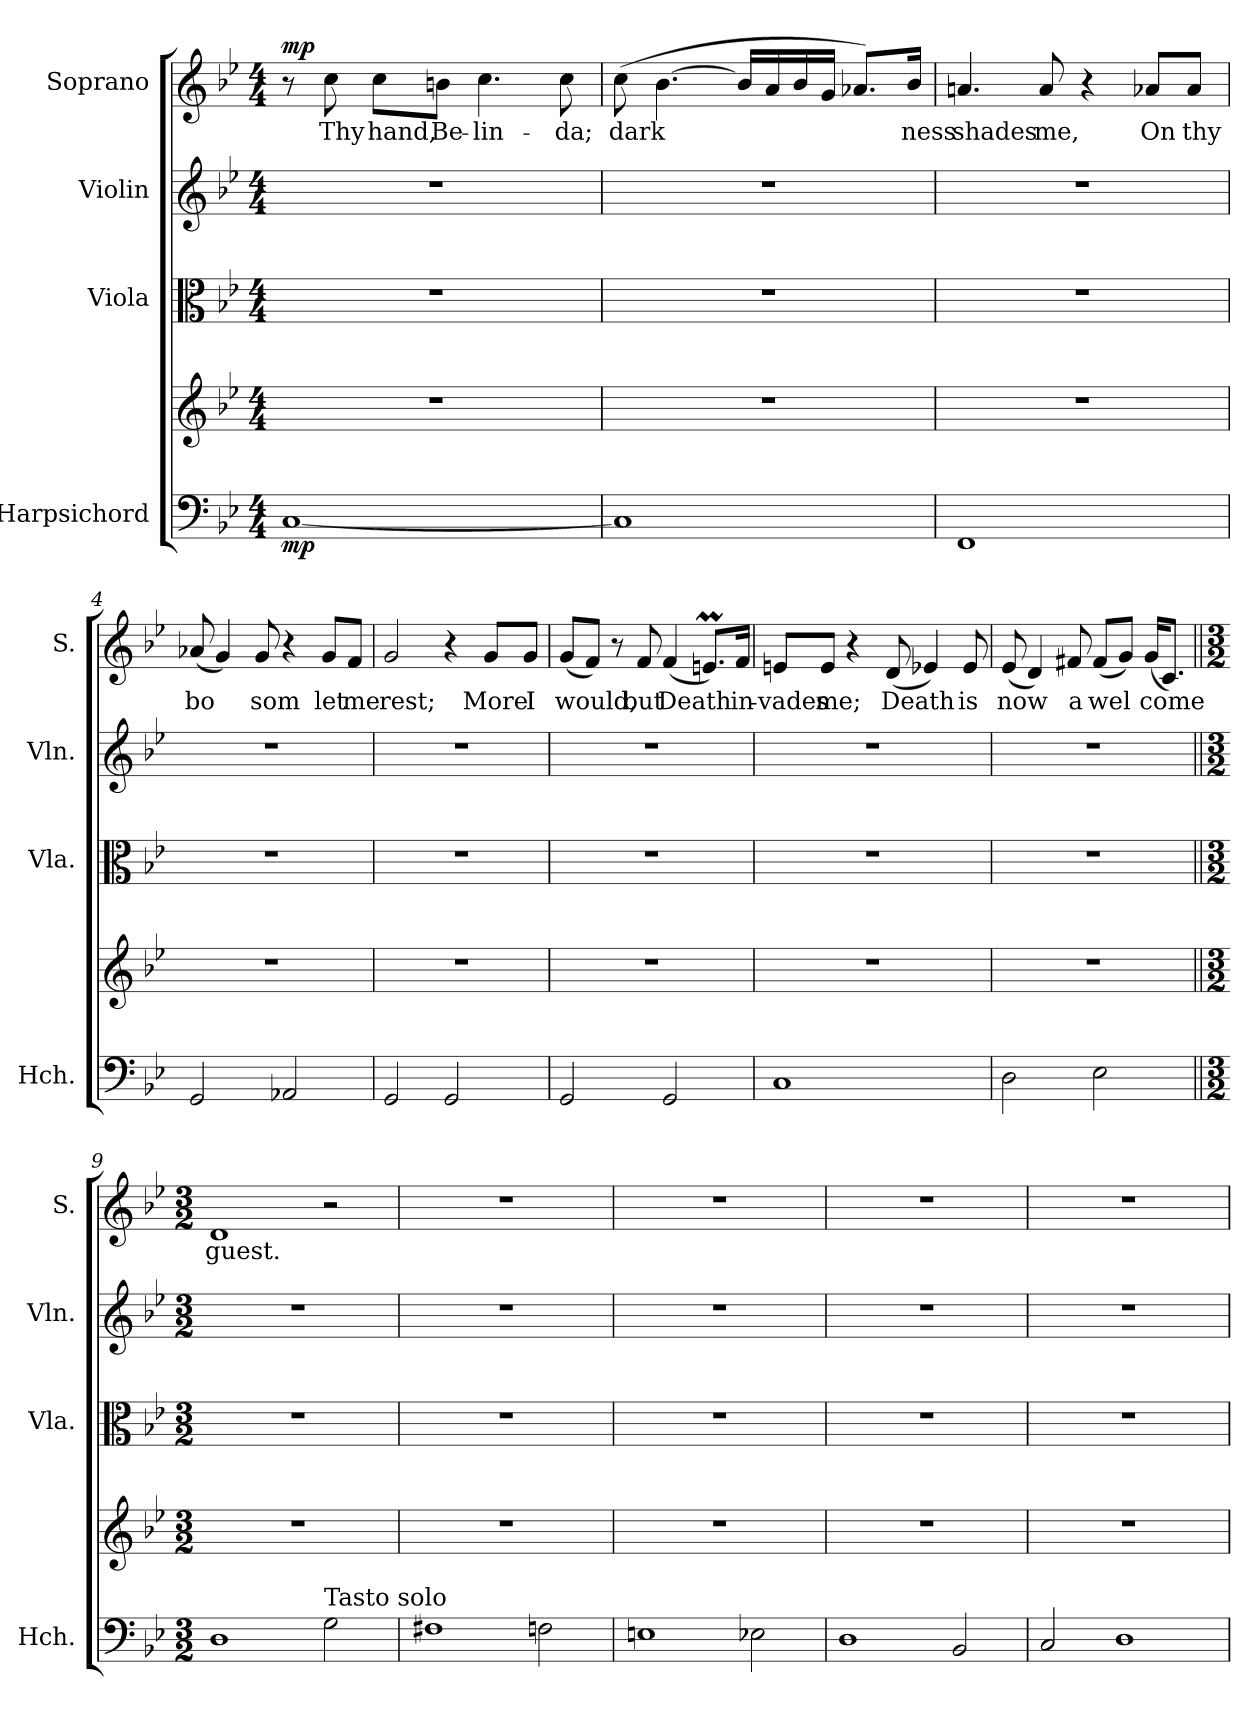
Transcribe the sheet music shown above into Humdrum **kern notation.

**kern	**kern	**dynam	**kern	**kern	**kern	**text	**dynam
*part4	*part4	*part4	*part3	*part2	*part1	*part1	*part1
*staff5	*staff4	*staff4/5	*staff3	*staff2	*staff1	*staff1	*staff1
*I"Harpsichord	*	*	*I"Viola	*I"Violin	*I"Soprano	*	*
*I'Hch.	*	*	*I'Vla.	*I'Vln.	*I'S.	*	*
*clefF4	*clefG2	*	*clefC3	*clefG2	*clefG2	*	*
*k[b-e-]	*k[b-e-]	*	*k[b-e-]	*k[b-e-]	*k[b-e-]	*	*
*M4/4	*M4/4	*	*M4/4	*M4/4	*M4/4	*	*
*MM40	*MM40	*	*MM40	*MM40	*MM40	*	*
=1	=1	=1	=1	=1	=1	=1	=1
!	!	!LO:DY:b=2	!	!	!	!	!LO:DY:b
[1C	1r	mp	1r	1r	8r	.	mp
!	!	!	!	!	!	!LO:LY:b	!
.	.	.	.	.	8cc\	Thy	.
!	!	!	!	!	!	!LO:LY:b	!
.	.	.	.	.	8cc\L	hand,	.
!	!	!	!	!	!	!LO:LY:b	!
.	.	.	.	.	8bn\J	Be-	.
!	!	!	!	!	!	!LO:LY:b	!
.	.	.	.	.	4.cc\	-lin-	.
!	!	!	!	!	!	!LO:LY:b	!
.	.	.	.	.	8cc\	-da;	.
=2	=2	=2	=2	=2	=2	=2	=2
!	!	!	!	!	!	!LO:LY:b	!
1C]	1r	.	1r	1r	(>8cc\	-dark	.
.	.	.	.	.	[4.b-\	.	.
.	.	.	.	.	16b-/LL]	.	.
.	.	.	.	.	16a/	.	.
.	.	.	.	.	16b-/	.	.
.	.	.	.	.	16g/JJ	.	.
.	.	.	.	.	8.a-X/L)	.	.
!	!	!	!	!	!	!LO:LY:b	!
.	.	.	.	.	16b-/Jk	ness	.
=3	=3	=3	=3	=3	=3	=3	=3
!	!	!	!	!	!	!LO:LY:b	!
1FF	1r	.	1r	1r	4.an/	shades	.
!	!	!	!	!	!	!LO:LY:b	!
.	.	.	.	.	8a/	me,	.
.	.	.	.	.	4r	.	.
!	!	!	!	!	!	!LO:LY:b	!
.	.	.	.	.	8a-X/L	On	.
!	!	!	!	!	!	!LO:LY:b	!
.	.	.	.	.	8a-/J	thy	.
!!LO:LB:g=z
=4	=4	=4	=4	=4	=4	=4	=4
!	!	!	!	!	!	!LO:LY:b	!
2GG/	1r	.	1r	1r	(<8a-X/	-bo	.
.	.	.	.	.	4g/)	.	.
!	!	!	!	!	!	!LO:LY:b	!
.	.	.	.	.	8g/	som	.
2AA-X/	.	.	.	.	4r	.	.
!	!	!	!	!	!	!LO:LY:b	!
.	.	.	.	.	8g/L	let	.
!	!	!	!	!	!	!LO:LY:b	!
.	.	.	.	.	8f/J	me	.
=5	=5	=5	=5	=5	=5	=5	=5
!	!	!	!	!	!	!LO:LY:b	!
2GG/	1r	.	1r	1r	2g/	rest;	.
2GG/	.	.	.	.	4r	.	.
!	!	!	!	!	!	!LO:LY:b	!
.	.	.	.	.	8g/L	More	.
!	!	!	!	!	!	!LO:LY:b	!
.	.	.	.	.	8g/J	I	.
=6	=6	=6	=6	=6	=6	=6	=6
!	!	!	!	!	!	!LO:LY:b	!
2GG/	1r	.	1r	1r	(<8g/L	-would,	.
.	.	.	.	.	8f/J)	.	.
.	.	.	.	.	8r	.	.
!	!	!	!	!	!	!LO:LY:b	!
.	.	.	.	.	8f/	but	.
!	!	!	!	!	!	!LO:LY:b	!
2GG/	.	.	.	.	(<4f/	Death	.
.	.	.	.	.	8.enm/L)	.	.
!	!	!	!	!	!	!LO:LY:b	!
.	.	.	.	.	16f/Jk	in-	.
=7	=7	=7	=7	=7	=7	=7	=7
!	!	!	!	!	!	!LO:LY:b	!
1C	1r	.	1r	1r	8en/L	-vades	.
!	!	!	!	!	!	!LO:LY:b	!
.	.	.	.	.	8e/J	me;	.
.	.	.	.	.	4r	.	.
!	!	!	!	!	!	!LO:LY:b	!
.	.	.	.	.	(<8d/	Death	.
.	.	.	.	.	4e-X/)	.	.
!	!	!	!	!	!	!LO:LY:b	!
.	.	.	.	.	8e-/	is	.
!!LO:PB:g=z
=8	=8	=8	=8	=8	=8	=8	=8
!	!	!	!	!	!	!LO:LY:b	!
2D\	1r	.	1r	1r	(<8e-/	now	.
.	.	.	.	.	4d/)	.	.
!	!	!	!	!	!	!LO:LY:b	!
.	.	.	.	.	8f#X/	a	.
!	!	!	!	!	!	!LO:LY:b	!
2E-\	.	.	.	.	(<8f#/L	-wel	.
.	.	.	.	.	8g/J)	.	.
!	!	!	!	!	!	!LO:LY:b	!
.	.	.	.	.	(<16g/KL	-come	.
.	.	.	.	.	8.c/J)	.	.
=9||	=9||	=9||	=9||	=9||	=9||	=9||	=9||
*M3/2	*M3/2	*	*M3/2	*M3/2	*M3/2	*	*
*	*	*	*	*	*MM120	*	*
!	!	!	!	!	!	!LO:LY:b	!
1D	1.r	.	1.r	1.r	1d	guest.	.
!LO:TX:a:t=Tasto solo	!	!	!	!	!	!	!
2G\	.	.	.	.	2r	.	.
=10	=10	=10	=10	=10	=10	=10	=10
1F#X	1.r	.	1.r	1.r	1.r	.	.
2Fn\	.	.	.	.	.	.	.
=11	=11	=11	=11	=11	=11	=11	=11
1En	1.r	.	1.r	1.r	1.r	.	.
2E-X\	.	.	.	.	.	.	.
=12	=12	=12	=12	=12	=12	=12	=12
1D	1.r	.	1.r	1.r	1.r	.	.
2BB-/	.	.	.	.	.	.	.
=13	=13	=13	=13	=13	=13	=13	=13
2C/	1.r	.	1.r	1.r	1.r	.	.
1D	.	.	.	.	.	.	.
=	=	=	=	=	=	=	=
*-	*-	*-	*-	*-	*-	*-	*-
